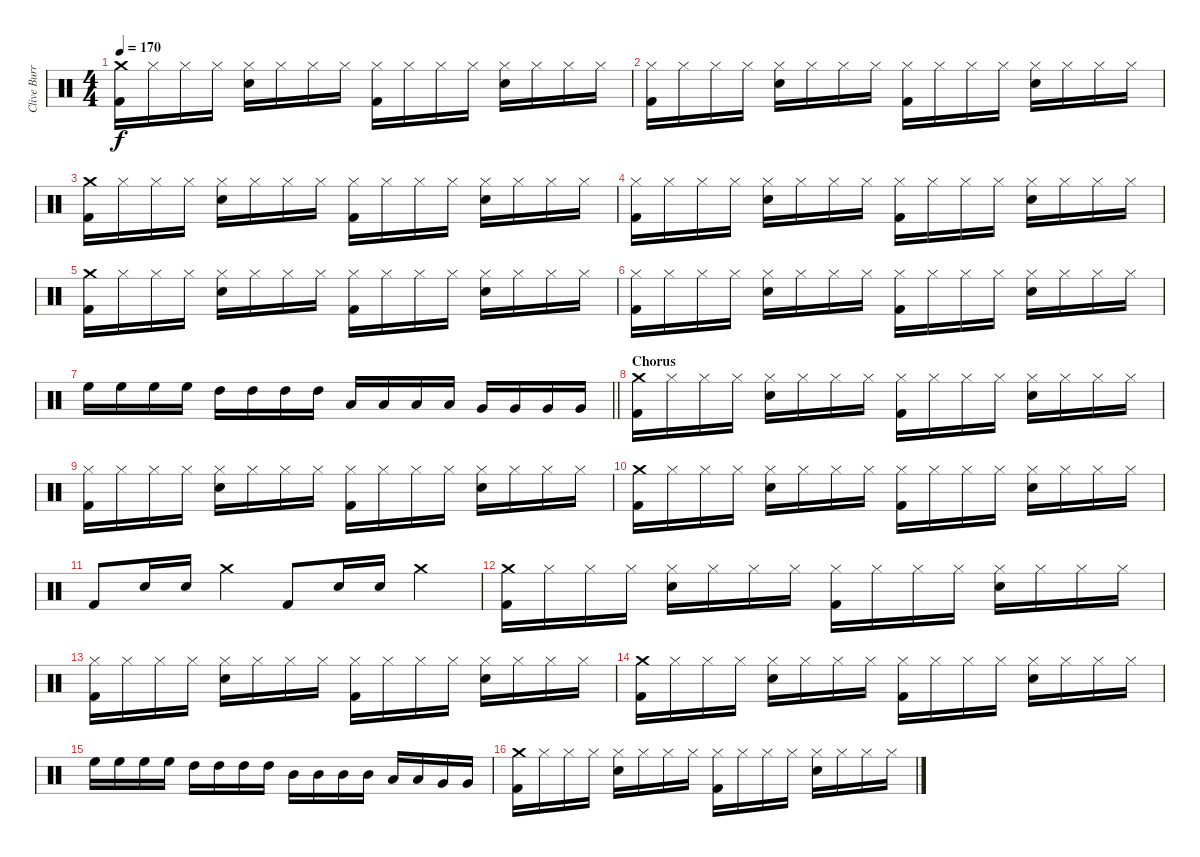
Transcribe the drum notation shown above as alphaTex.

\track ("Clive Burr" "Clive Burr") {instrument percussion}
\staff {score}
\articulation defaults
\ts (4 4)
\tempo 170
\clef neutral
\ks c
("Crash medium (hit)" "Kick (hit) 2").16{dy f} "Hi-Hat (closed)".16 "Hi-Hat (closed)".16 "Hi-Hat (closed)".16 ("Hi-Hat (closed)" "Electric Snare (hit)").16 "Hi-Hat (closed)".16 "Hi-Hat (closed)".16 "Hi-Hat (closed)".16 ("Hi-Hat (closed)" "Kick (hit) 2").16 "Hi-Hat (closed)".16 "Hi-Hat (closed)".16 "Hi-Hat (closed)".16 ("Hi-Hat (closed)" "Electric Snare (hit)").16 "Hi-Hat (closed)".16 "Hi-Hat (closed)".16 "Hi-Hat (closed)".16 |
("Hi-Hat (closed)" "Kick (hit) 2").16 "Hi-Hat (closed)".16 "Hi-Hat (closed)".16 "Hi-Hat (closed)".16 ("Hi-Hat (closed)" "Electric Snare (hit)").16 "Hi-Hat (closed)".16 "Hi-Hat (closed)".16 "Hi-Hat (closed)".16 ("Hi-Hat (closed)" "Kick (hit) 2").16 "Hi-Hat (closed)".16 "Hi-Hat (closed)".16 "Hi-Hat (closed)".16 ("Hi-Hat (closed)" "Electric Snare (hit)").16 "Hi-Hat (closed)".16 "Hi-Hat (closed)".16 "Hi-Hat (closed)".16 |
("Crash medium (hit)" "Kick (hit) 2").16 "Hi-Hat (closed)".16 "Hi-Hat (closed)".16 "Hi-Hat (closed)".16 ("Hi-Hat (closed)" "Electric Snare (hit)").16 "Hi-Hat (closed)".16 "Hi-Hat (closed)".16 "Hi-Hat (closed)".16 ("Hi-Hat (closed)" "Kick (hit) 2").16 "Hi-Hat (closed)".16 "Hi-Hat (closed)".16 "Hi-Hat (closed)".16 ("Hi-Hat (closed)" "Electric Snare (hit)").16 "Hi-Hat (closed)".16 "Hi-Hat (closed)".16 "Hi-Hat (closed)".16 |
("Hi-Hat (closed)" "Kick (hit) 2").16 "Hi-Hat (closed)".16 "Hi-Hat (closed)".16 "Hi-Hat (closed)".16 ("Hi-Hat (closed)" "Electric Snare (hit)").16 "Hi-Hat (closed)".16 "Hi-Hat (closed)".16 "Hi-Hat (closed)".16 ("Hi-Hat (closed)" "Kick (hit) 2").16 "Hi-Hat (closed)".16 "Hi-Hat (closed)".16 "Hi-Hat (closed)".16 ("Hi-Hat (closed)" "Electric Snare (hit)").16 "Hi-Hat (closed)".16 "Hi-Hat (closed)".16 "Hi-Hat (closed)".16 |
("Crash medium (hit)" "Kick (hit) 2").16 "Hi-Hat (closed)".16 "Hi-Hat (closed)".16 "Hi-Hat (closed)".16 ("Hi-Hat (closed)" "Electric Snare (hit)").16 "Hi-Hat (closed)".16 "Hi-Hat (closed)".16 "Hi-Hat (closed)".16 ("Hi-Hat (closed)" "Kick (hit) 2").16 "Hi-Hat (closed)".16 "Hi-Hat (closed)".16 "Hi-Hat (closed)".16 ("Hi-Hat (closed)" "Electric Snare (hit)").16 "Hi-Hat (closed)".16 "Hi-Hat (closed)".16 "Hi-Hat (closed)".16 |
("Hi-Hat (closed)" "Kick (hit) 2").16 "Hi-Hat (closed)".16 "Hi-Hat (closed)".16 "Hi-Hat (closed)".16 ("Hi-Hat (closed)" "Electric Snare (hit)").16 "Hi-Hat (closed)".16 "Hi-Hat (closed)".16 "Hi-Hat (closed)".16 ("Hi-Hat (closed)" "Kick (hit) 2").16 "Hi-Hat (closed)".16 "Hi-Hat (closed)".16 "Hi-Hat (closed)".16 ("Hi-Hat (closed)" "Electric Snare (hit)").16 "Hi-Hat (closed)".16 "Hi-Hat (closed)".16 "Hi-Hat (closed)".16 |
\barLineRight lightlight "High Floor Tom (hit)".16 "High Floor Tom (hit)".16 "High Floor Tom (hit)".16 "High Floor Tom (hit)".16 "High Tom (hit)".16 "High Tom (hit)".16 "High Tom (hit)".16 "High Tom (hit)".16 "Low Tom (hit)".16 "Low Tom (hit)".16 "Low Tom (hit)".16 "Low Tom (hit)".16 "Very Low Tom (hit)".16 "Very Low Tom (hit)".16 "Very Low Tom (hit)".16 "Very Low Tom (hit)".16
|
\section ("" "Chorus")
("Crash medium (hit)" "Kick (hit) 2").16 "Hi-Hat (closed)".16 "Hi-Hat (closed)".16 "Hi-Hat (closed)".16 ("Hi-Hat (closed)" "Electric Snare (hit)").16 "Hi-Hat (closed)".16 "Hi-Hat (closed)".16 "Hi-Hat (closed)".16 ("Hi-Hat (closed)" "Kick (hit) 2").16 "Hi-Hat (closed)".16 "Hi-Hat (closed)".16 "Hi-Hat (closed)".16 ("Hi-Hat (closed)" "Electric Snare (hit)").16 "Hi-Hat (closed)".16 "Hi-Hat (closed)".16 "Hi-Hat (closed)".16 |
("Hi-Hat (closed)" "Kick (hit) 2").16 "Hi-Hat (closed)".16 "Hi-Hat (closed)".16 "Hi-Hat (closed)".16 ("Hi-Hat (closed)" "Electric Snare (hit)").16 "Hi-Hat (closed)".16 "Hi-Hat (closed)".16 "Hi-Hat (closed)".16 ("Hi-Hat (closed)" "Kick (hit) 2").16 "Hi-Hat (closed)".16 "Hi-Hat (closed)".16 "Hi-Hat (closed)".16 ("Hi-Hat (closed)" "Electric Snare (hit)").16 "Hi-Hat (closed)".16 "Hi-Hat (closed)".16 "Hi-Hat (closed)".16 |
("Crash medium (hit)" "Kick (hit) 2").16 "Hi-Hat (closed)".16 "Hi-Hat (closed)".16 "Hi-Hat (closed)".16 ("Hi-Hat (closed)" "Electric Snare (hit)").16 "Hi-Hat (closed)".16 "Hi-Hat (closed)".16 "Hi-Hat (closed)".16 ("Hi-Hat (closed)" "Kick (hit) 2").16 "Hi-Hat (closed)".16 "Hi-Hat (closed)".16 "Hi-Hat (closed)".16 ("Hi-Hat (closed)" "Electric Snare (hit)").16 "Hi-Hat (closed)".16 "Hi-Hat (closed)".16 "Hi-Hat (closed)".16 |
"Kick (hit) 2".8 "Electric Snare (hit)".16 "Electric Snare (hit)".16 "Crash medium (hit)".4 "Kick (hit) 2".8 "Electric Snare (hit)".16 "Electric Snare (hit)".16 "Crash medium (hit)".4 |
("Crash medium (hit)" "Kick (hit) 2").16 "Hi-Hat (closed)".16 "Hi-Hat (closed)".16 "Hi-Hat (closed)".16 ("Hi-Hat (closed)" "Electric Snare (hit)").16 "Hi-Hat (closed)".16 "Hi-Hat (closed)".16 "Hi-Hat (closed)".16 ("Hi-Hat (closed)" "Kick (hit) 2").16 "Hi-Hat (closed)".16 "Hi-Hat (closed)".16 "Hi-Hat (closed)".16 ("Hi-Hat (closed)" "Electric Snare (hit)").16 "Hi-Hat (closed)".16 "Hi-Hat (closed)".16 "Hi-Hat (closed)".16 |
("Hi-Hat (closed)" "Kick (hit) 2").16 "Hi-Hat (closed)".16 "Hi-Hat (closed)".16 "Hi-Hat (closed)".16 ("Hi-Hat (closed)" "Electric Snare (hit)").16 "Hi-Hat (closed)".16 "Hi-Hat (closed)".16 "Hi-Hat (closed)".16 ("Hi-Hat (closed)" "Kick (hit) 2").16 "Hi-Hat (closed)".16 "Hi-Hat (closed)".16 "Hi-Hat (closed)".16 ("Hi-Hat (closed)" "Electric Snare (hit)").16 "Hi-Hat (closed)".16 "Hi-Hat (closed)".16 "Hi-Hat (closed)".16 |
("Crash medium (hit)" "Kick (hit) 2").16 "Hi-Hat (closed)".16 "Hi-Hat (closed)".16 "Hi-Hat (closed)".16 ("Hi-Hat (closed)" "Electric Snare (hit)").16 "Hi-Hat (closed)".16 "Hi-Hat (closed)".16 "Hi-Hat (closed)".16 ("Hi-Hat (closed)" "Kick (hit) 2").16 "Hi-Hat (closed)".16 "Hi-Hat (closed)".16 "Hi-Hat (closed)".16 ("Hi-Hat (closed)" "Electric Snare (hit)").16 "Hi-Hat (closed)".16 "Hi-Hat (closed)".16 "Hi-Hat (closed)".16 |
"High Floor Tom (hit)".16 "High Floor Tom (hit)".16 "High Floor Tom (hit)".16 "High Floor Tom (hit)".16 "High Tom (hit)".16 "High Tom (hit)".16 "High Tom (hit)".16 "High Tom (hit)".16 "Mid Tom (hit)".16 "Mid Tom (hit)".16 "Mid Tom (hit)".16 "Mid Tom (hit)".16 "Low Tom (hit)".16 "Low Tom (hit)".16 "Very Low Tom (hit)".16 "Very Low Tom (hit)".16 |
("Crash medium (hit)" "Kick (hit) 2").16 "Hi-Hat (closed)".16 "Hi-Hat (closed)".16 "Hi-Hat (closed)".16 ("Hi-Hat (closed)" "Electric Snare (hit)").16 "Hi-Hat (closed)".16 "Hi-Hat (closed)".16 "Hi-Hat (closed)".16 ("Hi-Hat (closed)" "Kick (hit) 2").16 "Hi-Hat (closed)".16 "Hi-Hat (closed)".16 "Hi-Hat (closed)".16 ("Hi-Hat (closed)" "Electric Snare (hit)").16 "Hi-Hat (closed)".16 "Hi-Hat (closed)".16 "Hi-Hat (closed)".16
